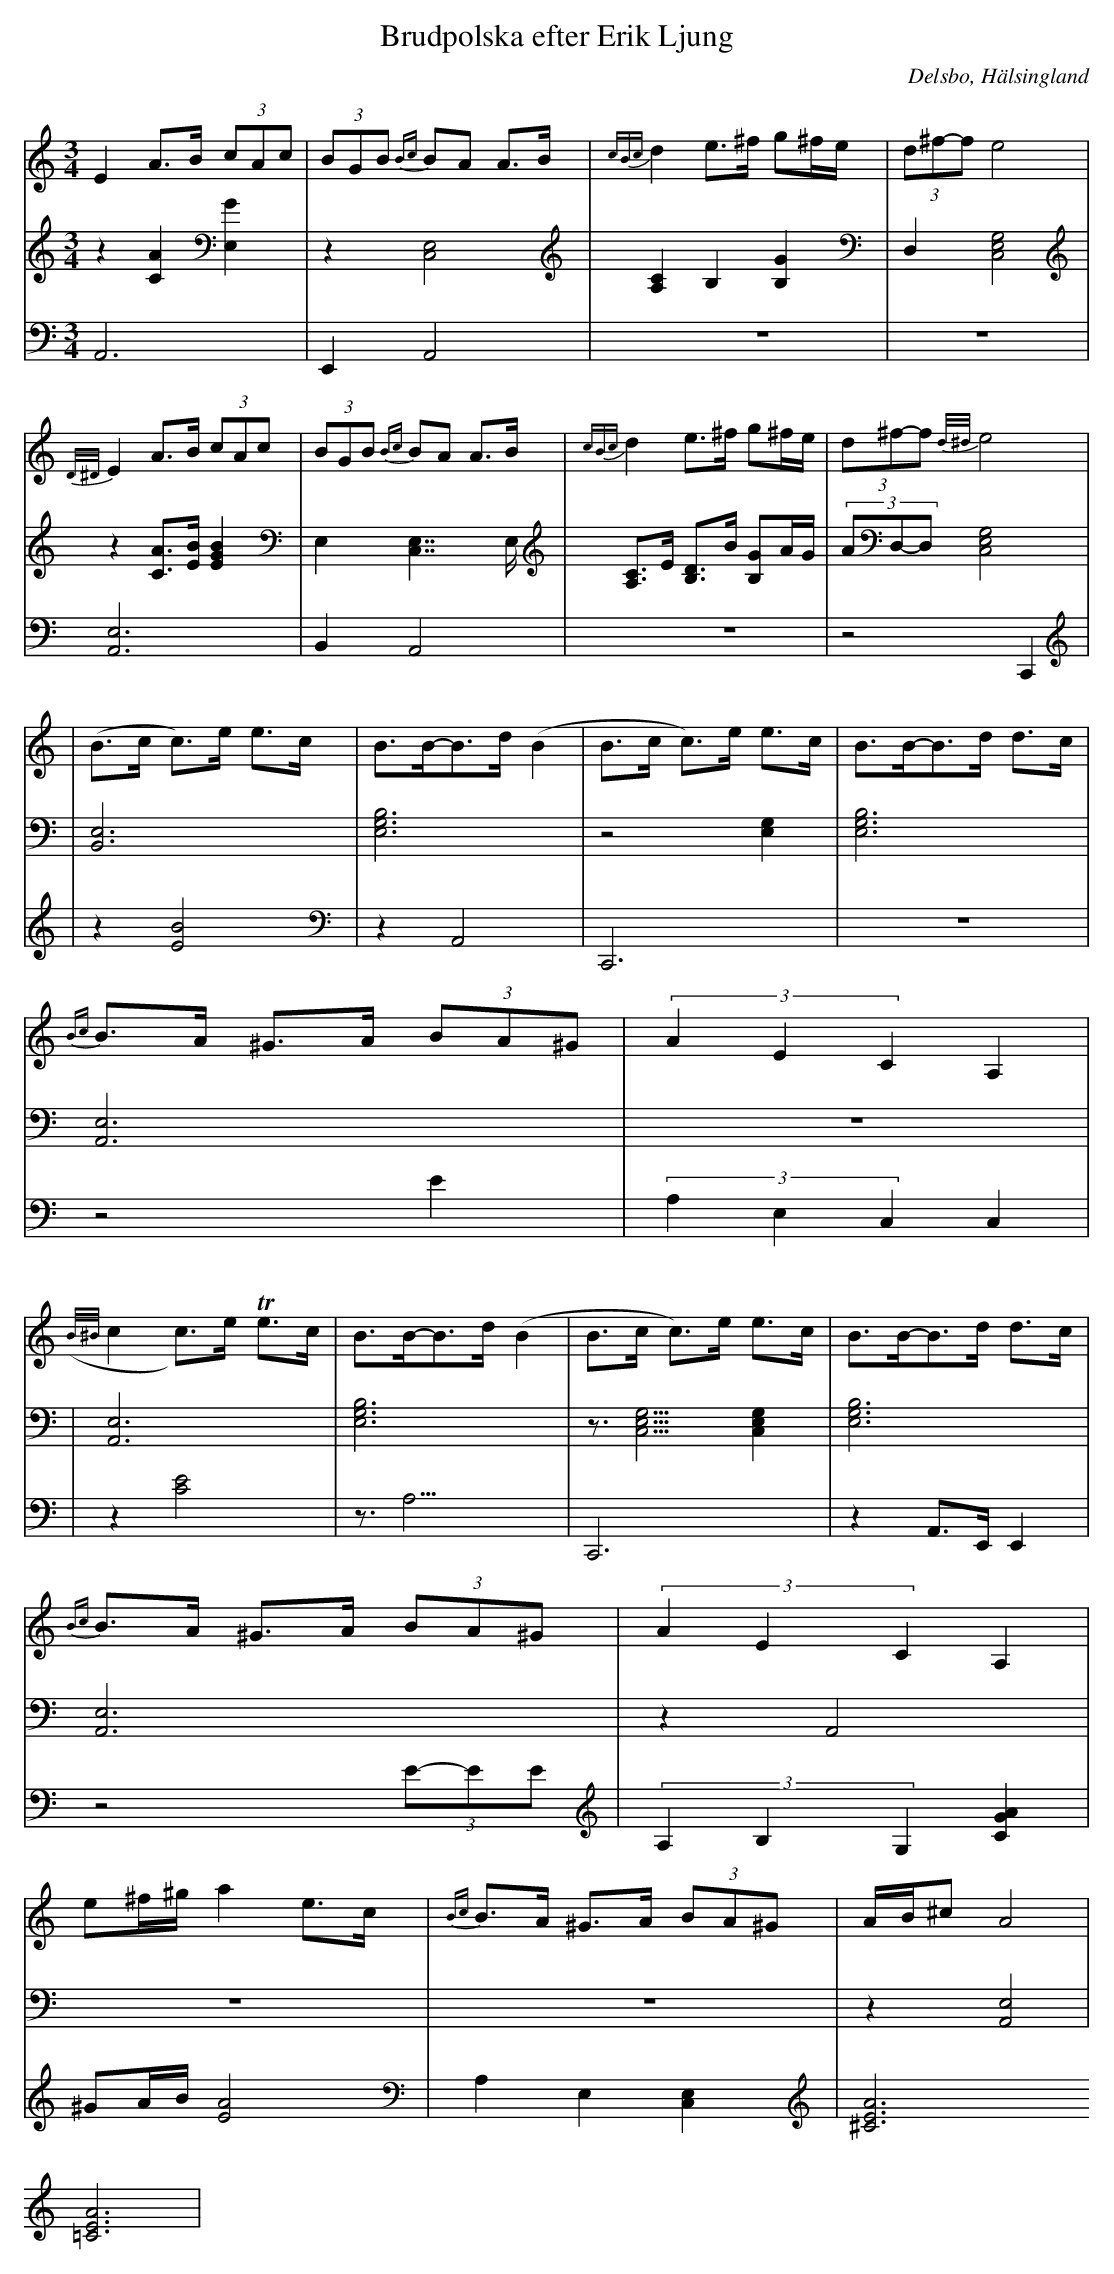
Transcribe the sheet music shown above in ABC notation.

X:1
T: Brudpolska efter Erik Ljung
Q: 105
O: Delsbo, Hälsingland
M: 3/4
L: 1/8
K: Am
V:1
V:2
V:3 =Merge
V:1
E2 A>B (3cAc| (3BGB {Bc}BA A>B|{cBc}d2 e>^f g^f/e/|(3d^f-f e4 |
{D/^D/}E2 A>B (3cAc| (3BGB {Bc}BA A>B|{cBc}d2 e>^f g^f/e/|(3d^f-f {d/^d/}e4 |
|(B>c c)>e e>c|B>B-B>d (B2|B>c c)>e e>c|B>B-B>d d>c|
{Bc}B>A ^G>A (3BA^G|(3A2E2C2 A,2|
({B/^B/}c2 c)>e Te>c|B>B-B>d (B2|B>c c)>e e>c|B>B-B>d d>c|
{Bc}B>A ^G>A (3BA^G|(3A2E2C2 A,2|
e^f/^g/ a2 e>c|{Bc}B>A ^G>A (3BA^G|A/B/^c A4|
V:2
z2 [A2C2] [E,2G2]|z2 [C,4E,4]|[A,2C2] B,2 [B,2G2]|D,2 [E,4G,4C,4]|
z2 [AC]>[BE] [B2E2G2]|E,2 [C,7/2E,7/2]E,/|[A,C]>E [B,D]>B [B,G]A/G/|(3AD,-D, [E,4G,4C,4]|
|[B,,6E,6]|[E,6G,6B,6]|z4[G,2E,2]|[E,6G,6B,6]|
[A,,6E,6]|z6|
|[A,,6E,6]|[E,6G,6B,6]|z3/2[E,5/2G,5/2C,5/2] [E,2G,2C,2]|[E,6G,6B,6]|
[A,,6E,6]|z2 A,,4|
z6|z6|z2 [A,,4E,4]|
V:3
A,,6|E,,2 A,,4|z6|z6|
[A,,6E,6]|B,,2 A,,4|z6|z4  C,,2|
|z2 [B4E4]|z2 A,,4|C,,6|z6|
z4 E2|(3A,2E,2C,2 [C,2]|
|z2 [C4E4]|z3<A,3|C,,6|z2 A,,>E,, E,,2|
z4 (3E-EE|(3A,2B,2G,2 [G2A2C2]|
^GA/B/ [A4E4]|A,2 E,2 [C,2E,2]|[A6^C6E6] [A6=C6E6]|
